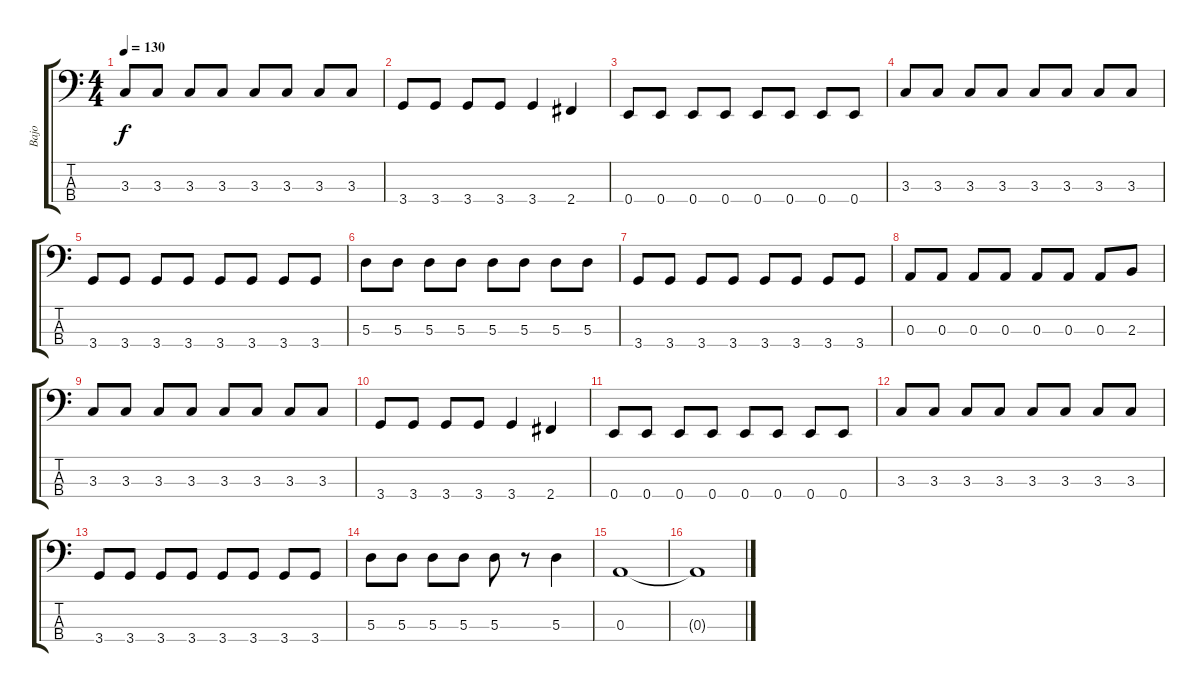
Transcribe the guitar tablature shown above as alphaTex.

\track ("Bajo" "Bajo") {instrument electricbassfinger}
\staff {score tabs}
\tuning (G2 D2 A1 E1) {hide}
\ts (4 4)
\tempo 130
\clef f4
\ks c
3.3.8{dy f} 3.3.8 3.3.8 3.3.8 3.3.8 3.3.8 3.3.8 3.3.8 |
3.4.8 3.4.8 3.4.8 3.4.8 3.4.4 2.4.4 |
0.4.8 0.4.8 0.4.8 0.4.8 0.4.8 0.4.8 0.4.8 0.4.8 |
3.3.8 3.3.8 3.3.8 3.3.8 3.3.8 3.3.8 3.3.8 3.3.8 |
3.4.8 3.4.8 3.4.8 3.4.8 3.4.8 3.4.8 3.4.8 3.4.8 |
5.3.8 5.3.8 5.3.8 5.3.8 5.3.8 5.3.8 5.3.8 5.3.8 |
3.4.8 3.4.8 3.4.8 3.4.8 3.4.8 3.4.8 3.4.8 3.4.8 |
0.3.8 0.3.8 0.3.8 0.3.8 0.3.8 0.3.8 0.3.8 2.3.8 |
3.3.8 3.3.8 3.3.8 3.3.8 3.3.8 3.3.8 3.3.8 3.3.8 |
3.4.8 3.4.8 3.4.8 3.4.8 3.4.4 2.4.4 |
0.4.8 0.4.8 0.4.8 0.4.8 0.4.8 0.4.8 0.4.8 0.4.8 |
3.3.8 3.3.8 3.3.8 3.3.8 3.3.8 3.3.8 3.3.8 3.3.8 |
3.4.8 3.4.8 3.4.8 3.4.8 3.4.8 3.4.8 3.4.8 3.4.8 |
5.3.8 5.3.8 5.3.8 5.3.8 5.3.8 r.8 5.3.4 |
0.3.1 |
0.3{t}.1
